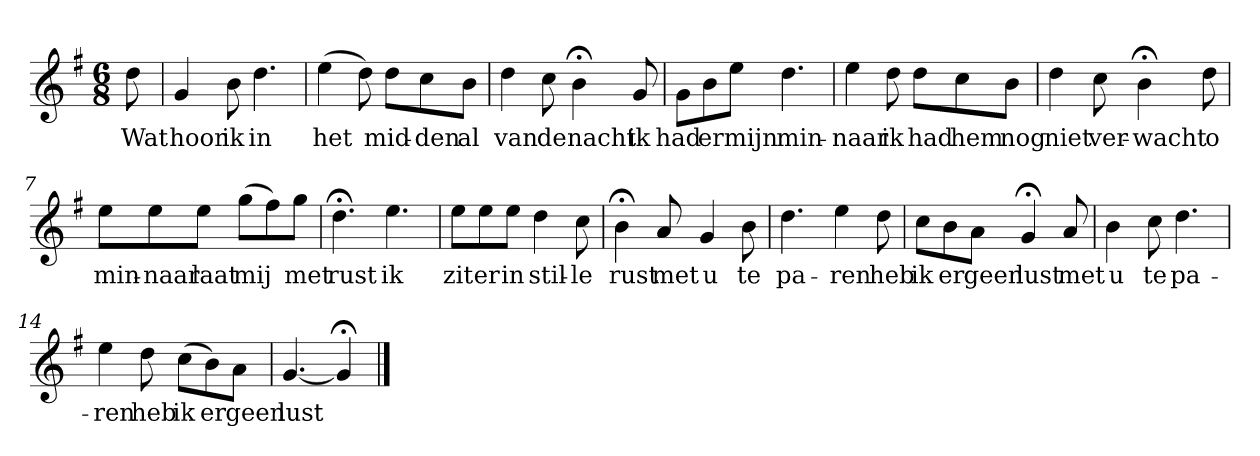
**kern	**text
*part1	*part1
*staff1	*staff1
*k[f#]	*
*G:	*
*M6/8	*
*MM120	*
=	=
8dd	Wat
=1	=1
4g	hoor
8b	ik
4.dd	in
=2	=2
(4ee	het
8dd)	.
8ddL	mid-
8cc	-den
8bJ	al
=3	=3
4dd	van
8cc	de
4b;<	nacht
8g	ik
=4	=4
8gL	had
8b	er
8eeJ	mijn
4.dd	min-
=5	=5
4ee	-naar
8dd	ik
8ddL	had
8cc	hem
8bJ	nog
=6	=6
4dd	niet
8cc	ver-
4b;<	-wacht
8dd	o
=7	=7
8eeL	min-
8ee	-naar
8eeJ	laat
(8ggL	mij
8ff#)	.
8ggJ	met
=8	=8
4.dd;<	rust
4.ee	ik
=9	=9
8eeL	zit
8ee	er
8eeJ	in
4dd	stil-
8cc	-le
=10	=10
4b;<	rust
8a	met
4g	u
8b	te
=11	=11
4.dd	pa-
4ee	-ren
8dd	heb
=12	=12
8ccL	ik
8b	er
8aJ	geen
4g;<	lust
8a	met
=13	=13
4b	u
8cc	te
4.dd	pa-
=14	=14
4ee	-ren
8dd	heb
(8ccL	ik
8b)	er
8aJ	geen
=15	=15
[4.g	lust
4g;<]	.
==	==
*-	*-
